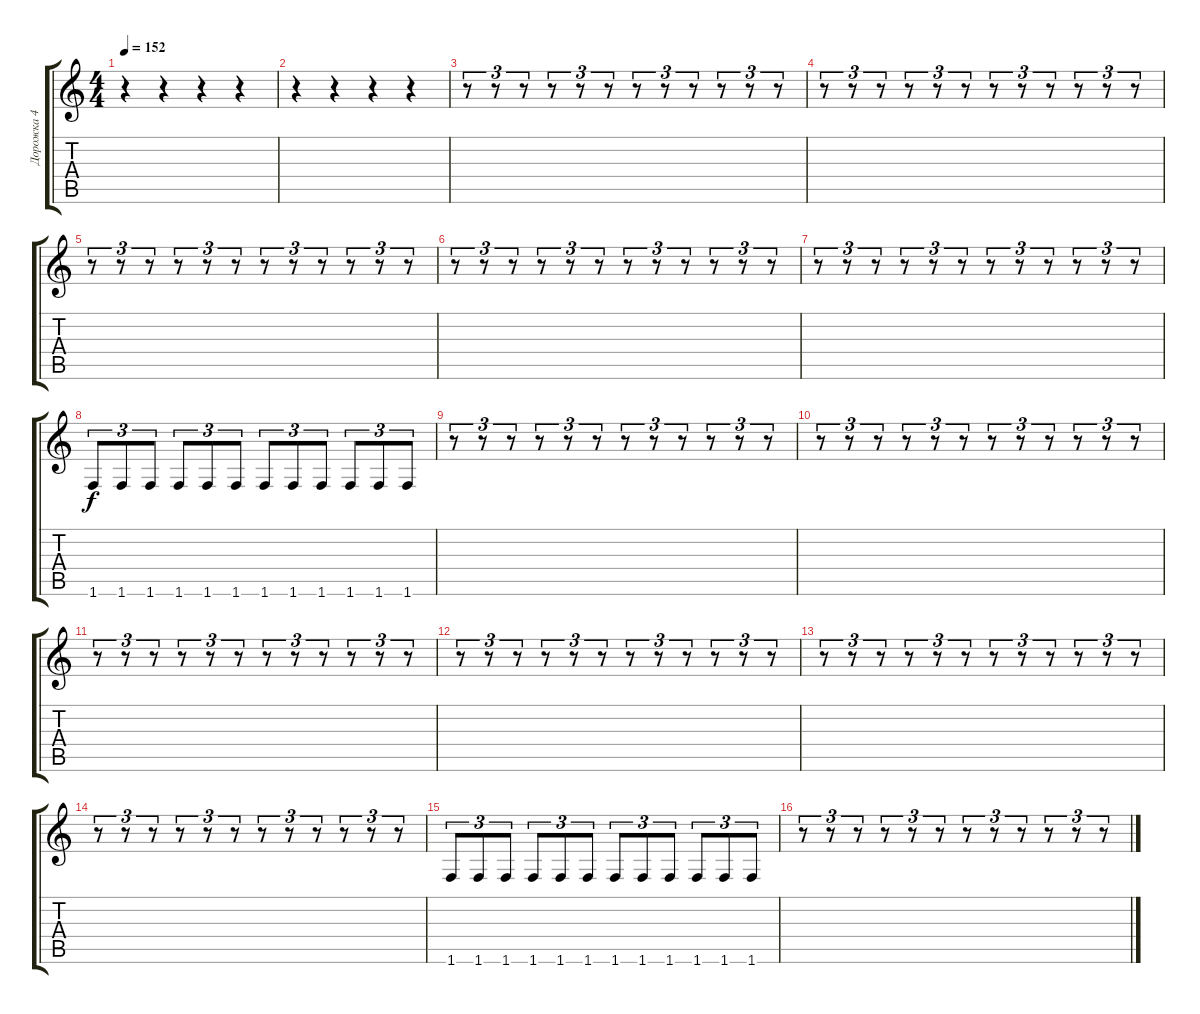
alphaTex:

\track ("Дорожка 4" "Дорожка 4") {instrument electricbasspick}
\staff {score tabs}
\tuning (E4 B3 G3 D3 A2 E2) {hide}
\ts (4 4)
\tempo 152
\clef g2
\ks c
r.4{dy f} r.4 r.4 r.4 |
r.4 r.4 r.4 r.4 |
r.8{tu (3 2)} r.8{tu (3 2)} r.8{tu (3 2)} r.8{tu (3 2)} r.8{tu (3 2)} r.8{tu (3 2)} r.8{tu (3 2)} r.8{tu (3 2)} r.8{tu (3 2)} r.8{tu (3 2)} r.8{tu (3 2)} r.8{tu (3 2)} |
r.8{tu (3 2)} r.8{tu (3 2)} r.8{tu (3 2)} r.8{tu (3 2)} r.8{tu (3 2)} r.8{tu (3 2)} r.8{tu (3 2)} r.8{tu (3 2)} r.8{tu (3 2)} r.8{tu (3 2)} r.8{tu (3 2)} r.8{tu (3 2)} |
r.8{tu (3 2)} r.8{tu (3 2)} r.8{tu (3 2)} r.8{tu (3 2)} r.8{tu (3 2)} r.8{tu (3 2)} r.8{tu (3 2)} r.8{tu (3 2)} r.8{tu (3 2)} r.8{tu (3 2)} r.8{tu (3 2)} r.8{tu (3 2)} |
r.8{tu (3 2)} r.8{tu (3 2)} r.8{tu (3 2)} r.8{tu (3 2)} r.8{tu (3 2)} r.8{tu (3 2)} r.8{tu (3 2)} r.8{tu (3 2)} r.8{tu (3 2)} r.8{tu (3 2)} r.8{tu (3 2)} r.8{tu (3 2)} |
r.8{tu (3 2)} r.8{tu (3 2)} r.8{tu (3 2)} r.8{tu (3 2)} r.8{tu (3 2)} r.8{tu (3 2)} r.8{tu (3 2)} r.8{tu (3 2)} r.8{tu (3 2)} r.8{tu (3 2)} r.8{tu (3 2)} r.8{tu (3 2)} |
1.6.8{tu (3 2)} 1.6.8{tu (3 2)} 1.6.8{tu (3 2)} 1.6.8{tu (3 2)} 1.6.8{tu (3 2)} 1.6.8{tu (3 2)} 1.6.8{tu (3 2)} 1.6.8{tu (3 2)} 1.6.8{tu (3 2)} 1.6.8{tu (3 2)} 1.6.8{tu (3 2)} 1.6.8{tu (3 2)} |
r.8{tu (3 2)} r.8{tu (3 2)} r.8{tu (3 2)} r.8{tu (3 2)} r.8{tu (3 2)} r.8{tu (3 2)} r.8{tu (3 2)} r.8{tu (3 2)} r.8{tu (3 2)} r.8{tu (3 2)} r.8{tu (3 2)} r.8{tu (3 2)} |
r.8{tu (3 2)} r.8{tu (3 2)} r.8{tu (3 2)} r.8{tu (3 2)} r.8{tu (3 2)} r.8{tu (3 2)} r.8{tu (3 2)} r.8{tu (3 2)} r.8{tu (3 2)} r.8{tu (3 2)} r.8{tu (3 2)} r.8{tu (3 2)} |
r.8{tu (3 2)} r.8{tu (3 2)} r.8{tu (3 2)} r.8{tu (3 2)} r.8{tu (3 2)} r.8{tu (3 2)} r.8{tu (3 2)} r.8{tu (3 2)} r.8{tu (3 2)} r.8{tu (3 2)} r.8{tu (3 2)} r.8{tu (3 2)} |
r.8{tu (3 2)} r.8{tu (3 2)} r.8{tu (3 2)} r.8{tu (3 2)} r.8{tu (3 2)} r.8{tu (3 2)} r.8{tu (3 2)} r.8{tu (3 2)} r.8{tu (3 2)} r.8{tu (3 2)} r.8{tu (3 2)} r.8{tu (3 2)} |
r.8{tu (3 2)} r.8{tu (3 2)} r.8{tu (3 2)} r.8{tu (3 2)} r.8{tu (3 2)} r.8{tu (3 2)} r.8{tu (3 2)} r.8{tu (3 2)} r.8{tu (3 2)} r.8{tu (3 2)} r.8{tu (3 2)} r.8{tu (3 2)} |
r.8{tu (3 2)} r.8{tu (3 2)} r.8{tu (3 2)} r.8{tu (3 2)} r.8{tu (3 2)} r.8{tu (3 2)} r.8{tu (3 2)} r.8{tu (3 2)} r.8{tu (3 2)} r.8{tu (3 2)} r.8{tu (3 2)} r.8{tu (3 2)} |
1.6.8{tu (3 2)} 1.6.8{tu (3 2)} 1.6.8{tu (3 2)} 1.6.8{tu (3 2)} 1.6.8{tu (3 2)} 1.6.8{tu (3 2)} 1.6.8{tu (3 2)} 1.6.8{tu (3 2)} 1.6.8{tu (3 2)} 1.6.8{tu (3 2)} 1.6.8{tu (3 2)} 1.6.8{tu (3 2)} |
r.8{tu (3 2)} r.8{tu (3 2)} r.8{tu (3 2)} r.8{tu (3 2)} r.8{tu (3 2)} r.8{tu (3 2)} r.8{tu (3 2)} r.8{tu (3 2)} r.8{tu (3 2)} r.8{tu (3 2)} r.8{tu (3 2)} r.8{tu (3 2)}
